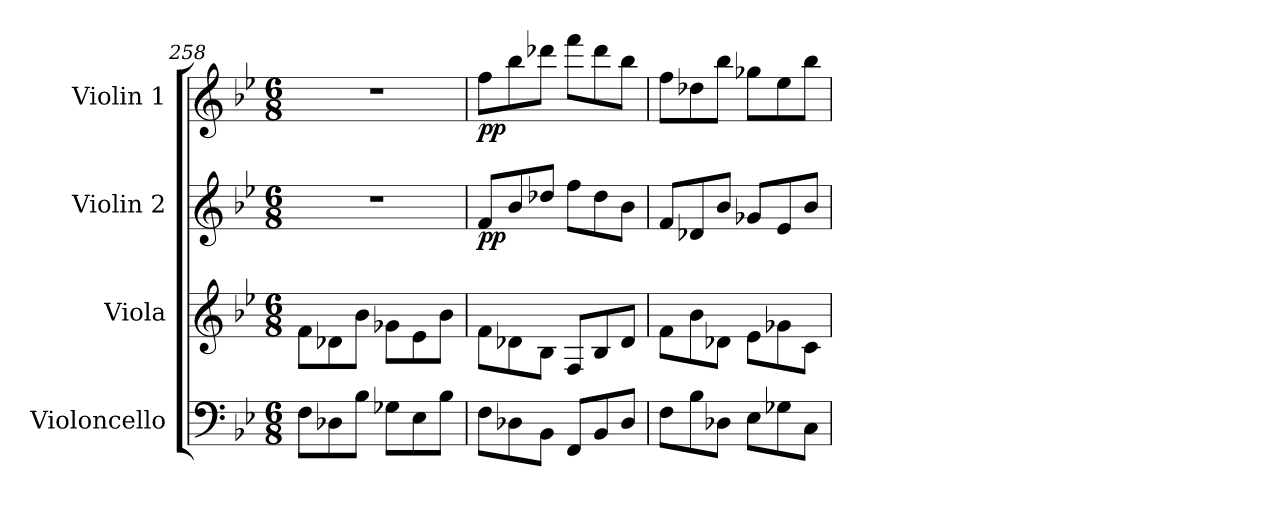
**kern	**kern	**kern	**dynam	**kern	**dynam
*part4	*part3	*part2	*part2	*part1	*part1
*staff4	*staff3	*staff2	*staff2	*staff1	*staff1
*I"Violoncello	*I"Viola	*I"Violin 2	*	*I"Violin 1	*
*I'Vc	*I'Vla	*I'Vln	*	*I'Vln	*
*clefF4	*clefG2	*clefG2	*	*clefG2	*
*k[b-e-]	*k[b-e-]	*k[b-e-]	*	*k[b-e-]	*
*M6/8	*M6/8	*M6/8	*	*M6/8	*
=258	=258	=258	=258	=258	=258
8F\L	8f\L	2.r	.	2.r	.
8D-X\	8d-X\	.	.	.	.
8B-\J	8b-\J	.	.	.	.
8G-X\L	8g-X\L	.	.	.	.
8E-\	8e-\	.	.	.	.
8B-\J	8b-\J	.	.	.	.
=259	=259	=259	=259	=259	=259
!	!	!	!LO:DY:b	!	!LO:DY:b
8F\L	8f\L	8f/L	pp	8ff\L	pp
8D-X\	8d-X\	8b-/	.	8bb-\	.
8BB-\J	8B-\J	8dd-X/J	.	8ddd-X\J	.
8FF/L	8F/L	8ff\L	.	8fff\L	.
8BB-/	8B-/	8dd-\	.	8ddd-\	.
8D-/J	8d-/J	8b-\J	.	8bb-\J	.
=260	=260	=260	=260	=260	=260
8F\L	8f\L	8f/L	.	8ff\L	.
8B-\	8b-\	8d-X/	.	8dd-X\	.
8D-X\J	8d-X\J	8b-/J	.	8bb-\J	.
8E-\L	8e-\L	8g-X/L	.	8gg-X\L	.
8G-X\	8g-X\	8e-/	.	8ee-\	.
8C\J	8c\J	8b-/J	.	8bb-\J	.
=	=	=	=	=	=
*-	*-	*-	*-	*-	*-
